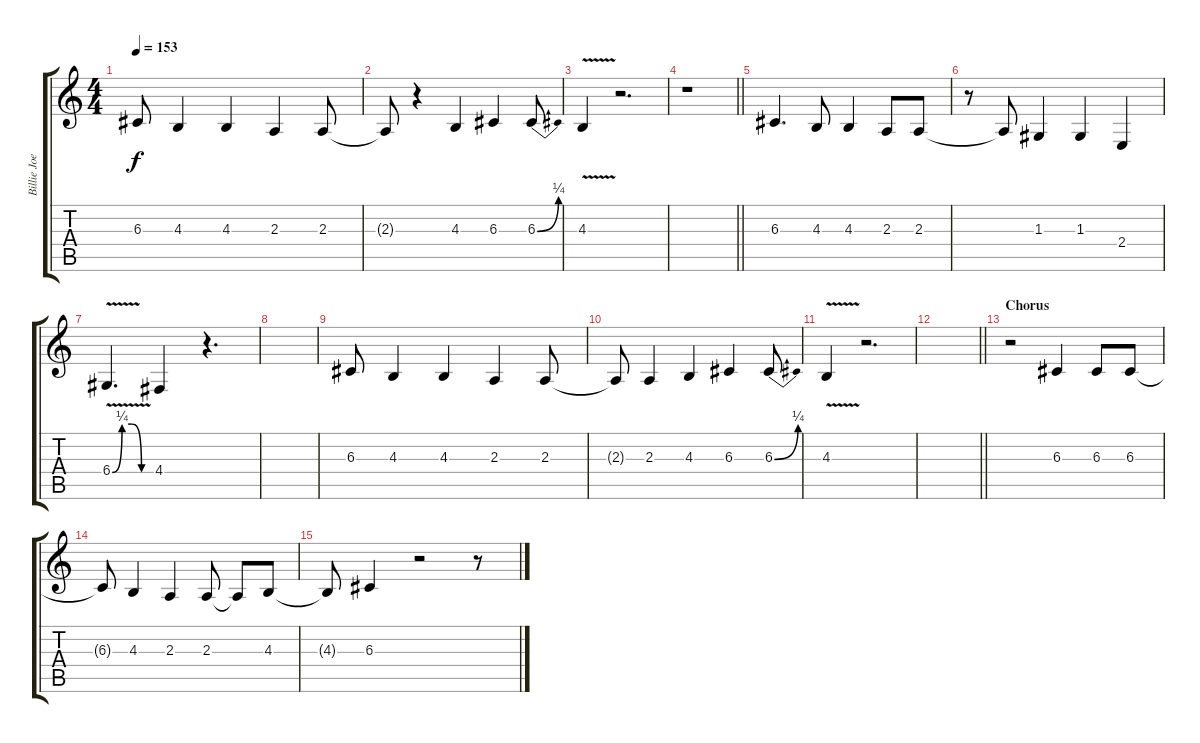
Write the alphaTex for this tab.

\track ("Billie Joe Armstrong (Voice)" "Billie Joe") {instrument lead6voice}
\staff {score tabs}
\tuning (E4 B3 G3 D3 A2 E2) {hide}
\ts (4 4)
\tempo 153
\clef g2
\ks c
6.3.8{dy f} 4.3.4 4.3.4 2.3.4 2.3.8 |
2.3{t}.8 r.4 4.3.4 6.3.4 6.3{be (bend 0 0 60 1)}.8 |
4.3{v}.4 r.2{d} |
\barLineRight lightlight
r.1 |
6.3.4{d} 4.3.8 4.3.4 2.3.8 2.3.8 |
r.8 2.3{t}.8 1.3.4 1.3.4 2.4.4 |
6.4{be (custom 0 0 15 1 30 1 45 0 60 0) v}.4{d} 4.4.4 r.4{d} |
|
6.3.8 4.3.4 4.3.4 2.3.4 2.3.8 |
2.3{t}.8 2.3.4 4.3.4 6.3.4 6.3{be (bend 0 0 60 1)}.8 |
4.3{v}.4 r.2{d} |
\barLineRight lightlight
|
\section ("" "Chorus")
r.2 6.3.4 6.3.8 6.3.8 |
6.3{t}.8 4.3.4 2.3.4 2.3.8 2.3{t}.8 4.3.8 |
4.3{t}.8 6.3.4 r.2 r.8
